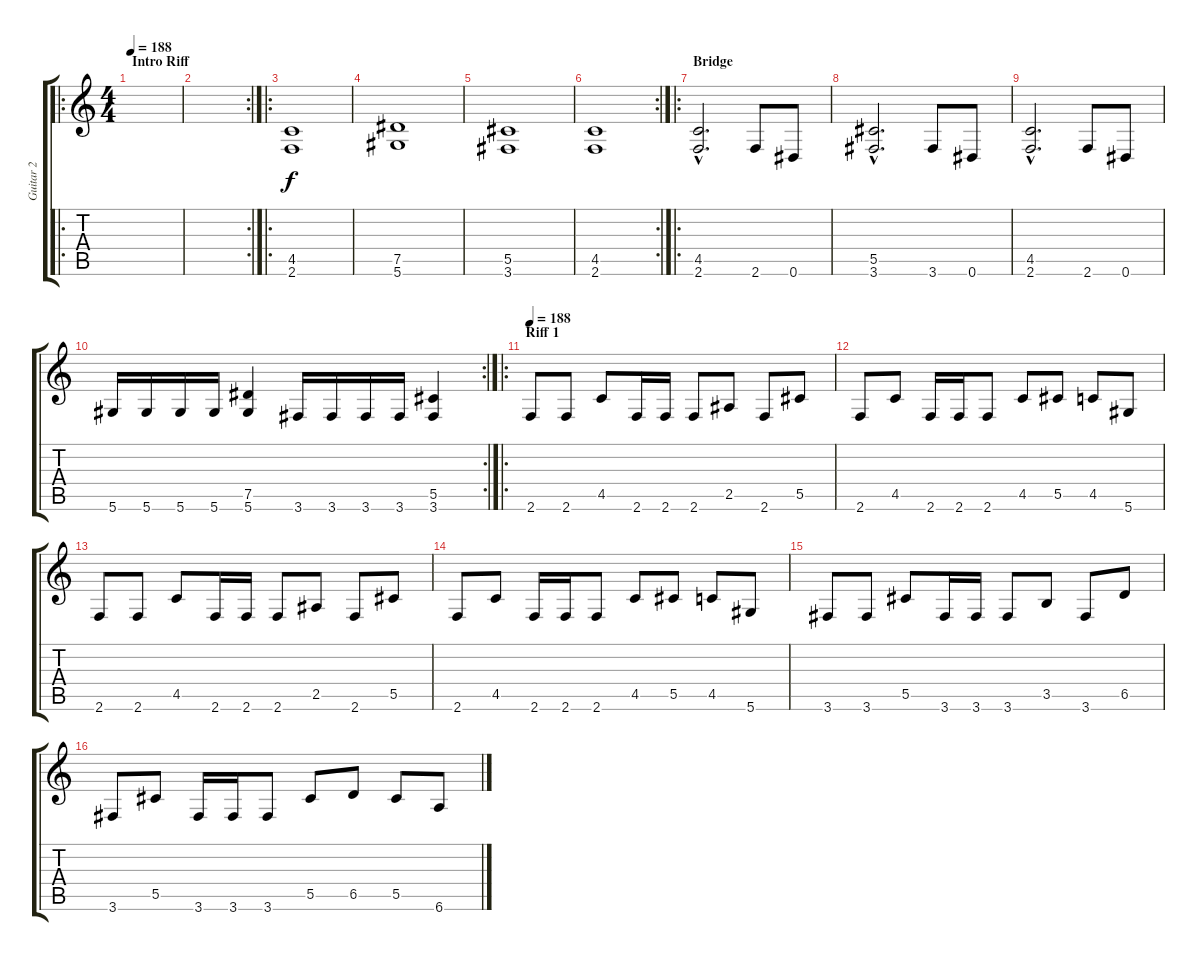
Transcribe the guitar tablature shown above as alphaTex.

\track ("Guitar 2" "Guitar 2") {instrument distortionguitar}
\staff {score tabs}
\tuning (Eb4 Bb3 Gb3 Db3 Ab2 Eb2) {hide}
\ro
\ts (4 4)
\section ("" "Intro Riff")
\tempo 188
\tempo 139
\tempo 188
\clef g2
\ks c
|
\rc 2
|
\ro
(4.5 2.6).1 |
(7.5 5.6).1 |
(5.5 3.6).1 |
\rc 2
(4.5 2.6).1 |
\ro
\section ("" "Bridge")
(4.5{hac} 2.6{hac}).2{d} 2.6.8 0.6.8 |
(5.5{hac} 3.6{hac}).2{d} 3.6.8 0.6.8 |
(4.5{hac} 2.6{hac}).2{d} 2.6.8 0.6.8 |
\rc 2
5.6.16 5.6.16 5.6.16 5.6.16 (7.5 5.6).4 3.6.16 3.6.16 3.6.16 3.6.16 (5.5 3.6).4 |
\ro
\section ("" "Riff 1")
\tempo 188
2.6.8 2.6.8 4.5.8 2.6.16 2.6.16 2.6.8 2.5.8 2.6.8 5.5.8 |
2.6.8 4.5.8 2.6.16 2.6.16 2.6.8 4.5.8 5.5.8 4.5.8 5.6.8 |
2.6.8 2.6.8 4.5.8 2.6.16 2.6.16 2.6.8 2.5.8 2.6.8 5.5.8 |
2.6.8 4.5.8 2.6.16 2.6.16 2.6.8 4.5.8 5.5.8 4.5.8 5.6.8 |
3.6.8 3.6.8 5.5.8 3.6.16 3.6.16 3.6.8 3.5.8 3.6.8 6.5.8 |
3.6.8 5.5.8 3.6.16 3.6.16 3.6.8 5.5.8 6.5.8 5.5.8 6.6.8
